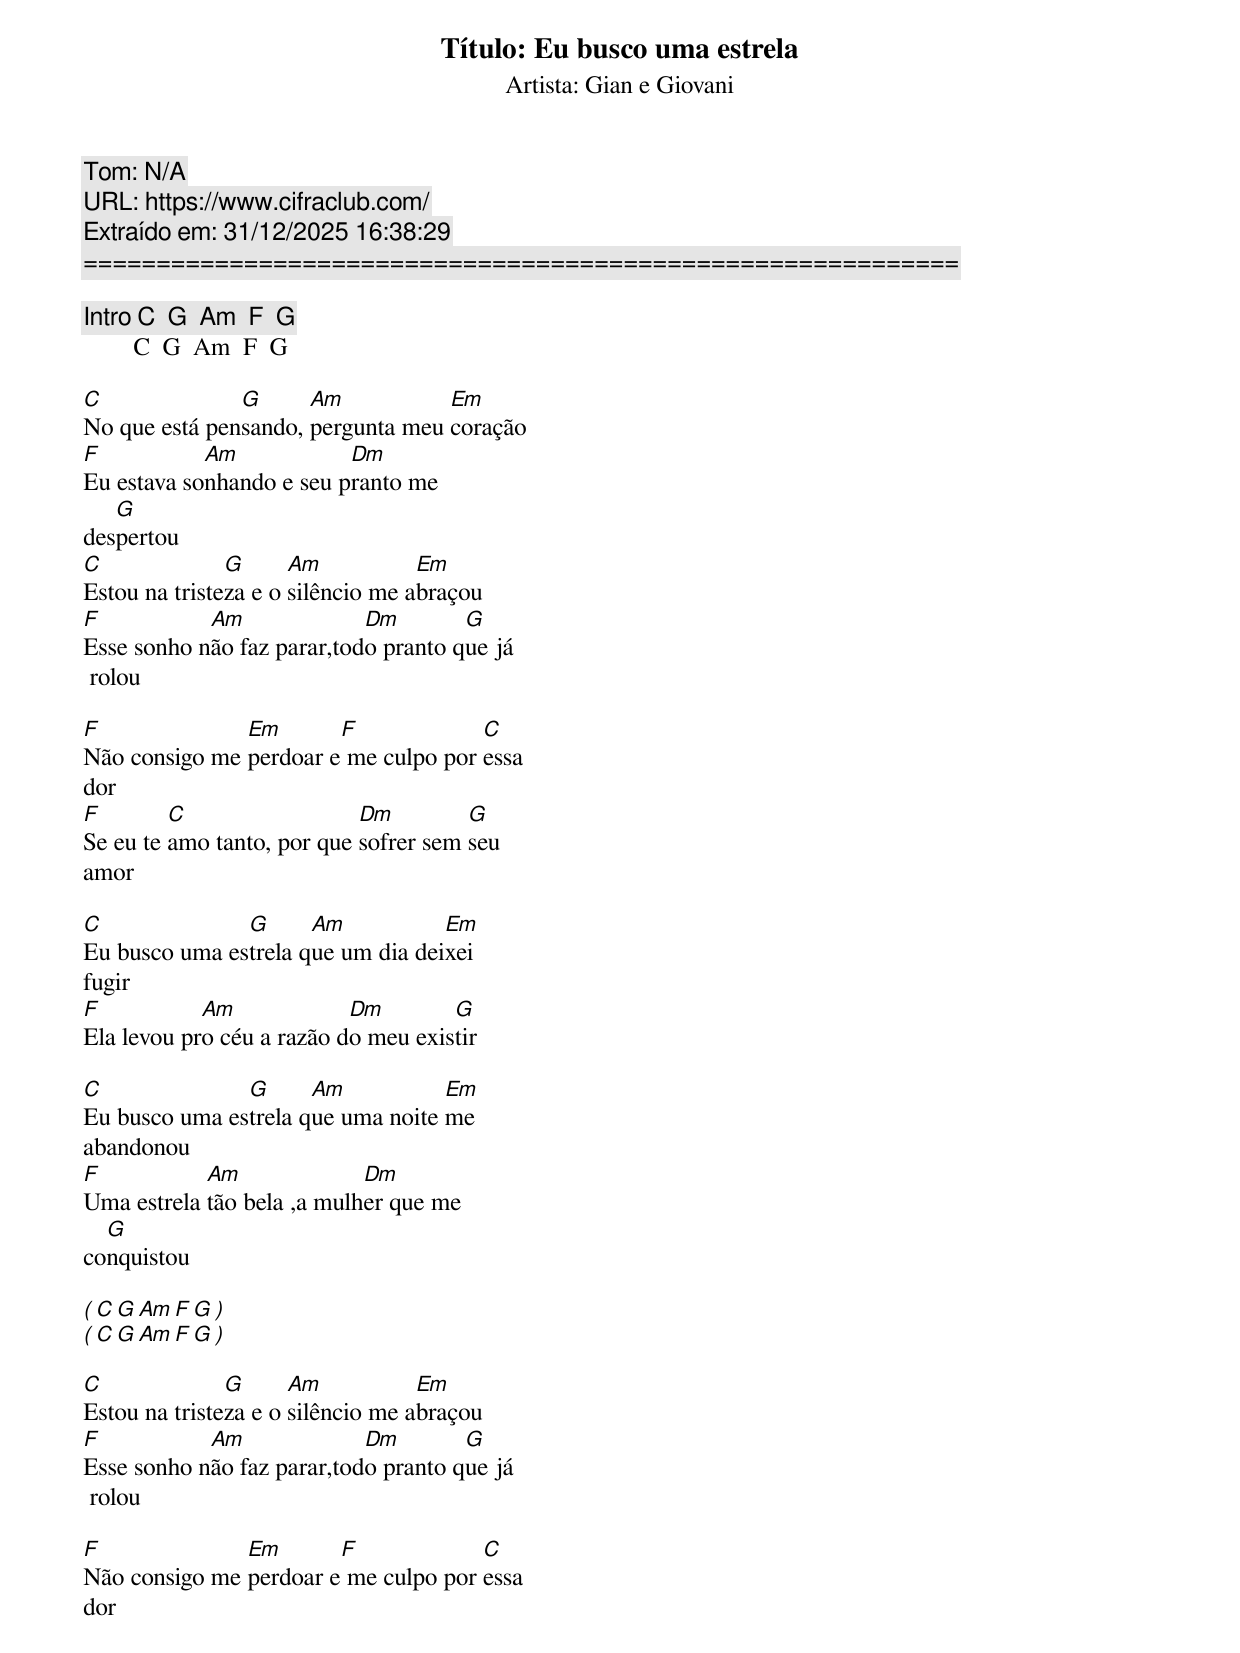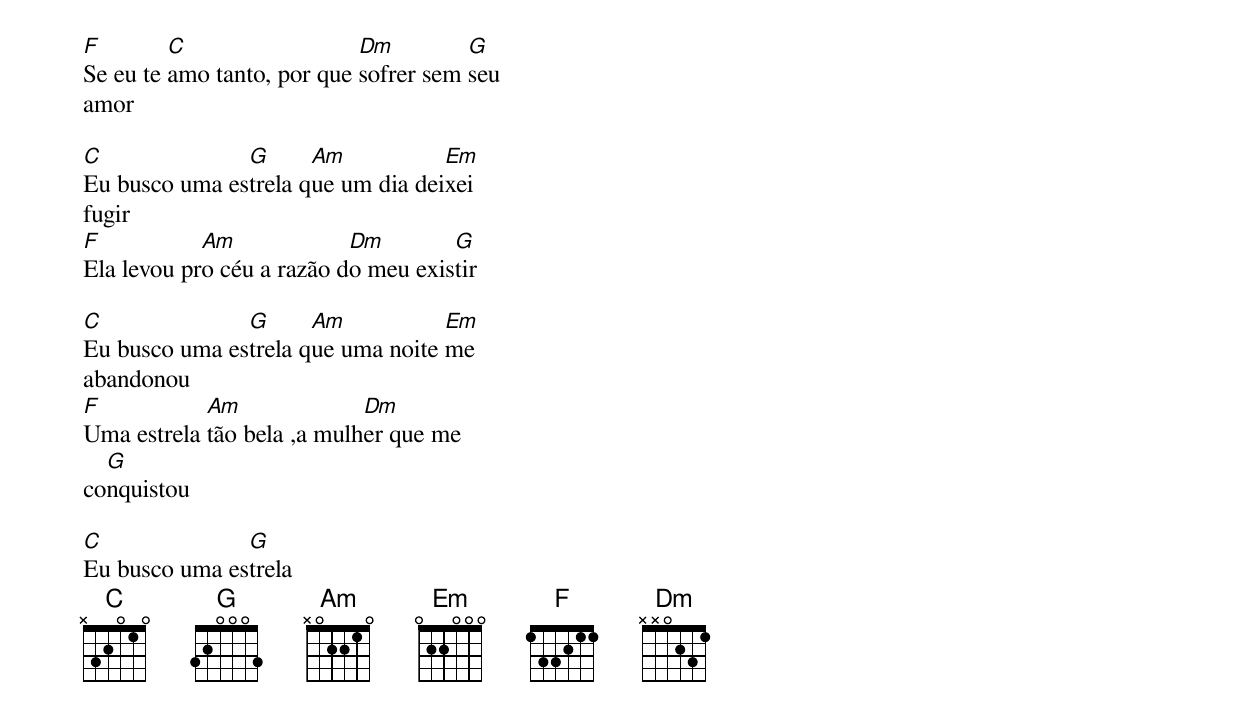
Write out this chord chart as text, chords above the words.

Título: Eu busco uma estrela
Artista: Gian e Giovani
Tom: N/A
URL: https://www.cifraclub.com/
Extraído em: 31/12/2025 16:38:29
============================================================

[Intro] C  G  Am  F  G
        C  G  Am  F  G

C              G      Am           Em
No que está pensando, pergunta meu coração
F           Am            Dm
Eu estava sonhando e seu pranto me
   G
despertou
C              G      Am           Em
Estou na tristeza e o silêncio me abraçou
F           Am              Dm        G
Esse sonho não faz parar,todo pranto que já
 rolou

F              Em       F             C
Não consigo me perdoar e me culpo por essa
dor
F        C                  Dm         G
Se eu te amo tanto, por que sofrer sem seu
amor

C              G      Am           Em
Eu busco uma estrela que um dia deixei
fugir
F           Am             Dm        G
Ela levou pro céu a razão do meu existir

C              G      Am           Em
Eu busco uma estrela que uma noite me
abandonou
F           Am              Dm
Uma estrela tão bela ,a mulher que me
  G
conquistou

( C  G  Am  F  G )
( C  G  Am  F  G )

C              G      Am           Em
Estou na tristeza e o silêncio me abraçou
F           Am              Dm        G
Esse sonho não faz parar,todo pranto que já
 rolou

F              Em       F             C
Não consigo me perdoar e me culpo por essa
dor
F        C                  Dm         G
Se eu te amo tanto, por que sofrer sem seu
amor

C              G      Am           Em
Eu busco uma estrela que um dia deixei
fugir
F           Am             Dm        G
Ela levou pro céu a razão do meu existir

C              G      Am           Em
Eu busco uma estrela que uma noite me
abandonou
F           Am              Dm
Uma estrela tão bela ,a mulher que me
  G
conquistou

C              G
Eu busco uma estrela
